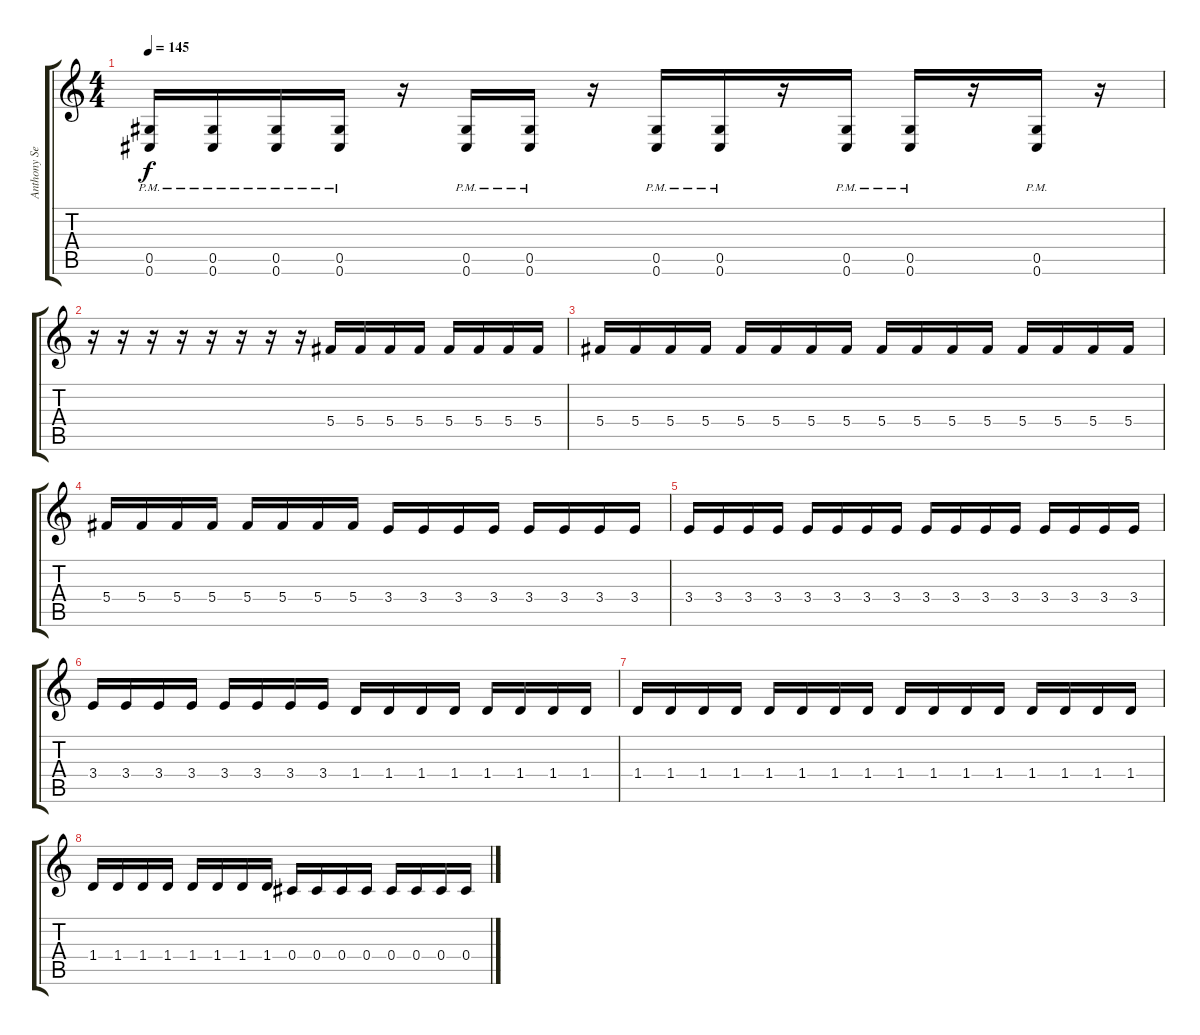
\track ("Anthony Sepe" "Anthony Se") {instrument distortionguitar}
\staff {score tabs}
\tuning (Eb4 Bb3 Gb3 Db3 Ab2 Db2) {hide}
\ts (4 4)
\tempo 145
\clef g2
\ks c
(0.5{pm} 0.6{pm}).16{dy f} (0.5{pm} 0.6{pm}).16 (0.5{pm} 0.6{pm}).16 (0.5{pm} 0.6{pm}).16 r.16 (0.5{pm} 0.6{pm}).16 (0.5{pm} 0.6{pm}).16 r.16 (0.5{pm} 0.6{pm}).16 (0.5{pm} 0.6{pm}).16 r.16 (0.5{pm} 0.6{pm}).16 (0.5{pm} 0.6{pm}).16 r.16 (0.5{pm} 0.6{pm}).16 r.16 |
r.16 r.16 r.16 r.16 r.16 r.16 r.16 r.16 5.4.16 5.4.16 5.4.16 5.4.16 5.4.16 5.4.16 5.4.16 5.4.16 |
5.4.16 5.4.16 5.4.16 5.4.16 5.4.16 5.4.16 5.4.16 5.4.16 5.4.16 5.4.16 5.4.16 5.4.16 5.4.16 5.4.16 5.4.16 5.4.16 |
5.4.16 5.4.16 5.4.16 5.4.16 5.4.16 5.4.16 5.4.16 5.4.16 3.4.16 3.4.16 3.4.16 3.4.16 3.4.16 3.4.16 3.4.16 3.4.16 |
3.4.16 3.4.16 3.4.16 3.4.16 3.4.16 3.4.16 3.4.16 3.4.16 3.4.16 3.4.16 3.4.16 3.4.16 3.4.16 3.4.16 3.4.16 3.4.16 |
3.4.16 3.4.16 3.4.16 3.4.16 3.4.16 3.4.16 3.4.16 3.4.16 1.4.16 1.4.16 1.4.16 1.4.16 1.4.16 1.4.16 1.4.16 1.4.16 |
1.4.16 1.4.16 1.4.16 1.4.16 1.4.16 1.4.16 1.4.16 1.4.16 1.4.16 1.4.16 1.4.16 1.4.16 1.4.16 1.4.16 1.4.16 1.4.16 |
1.4.16 1.4.16 1.4.16 1.4.16 1.4.16 1.4.16 1.4.16 1.4.16 0.4.16 0.4.16 0.4.16 0.4.16 0.4.16 0.4.16 0.4.16 0.4.16
